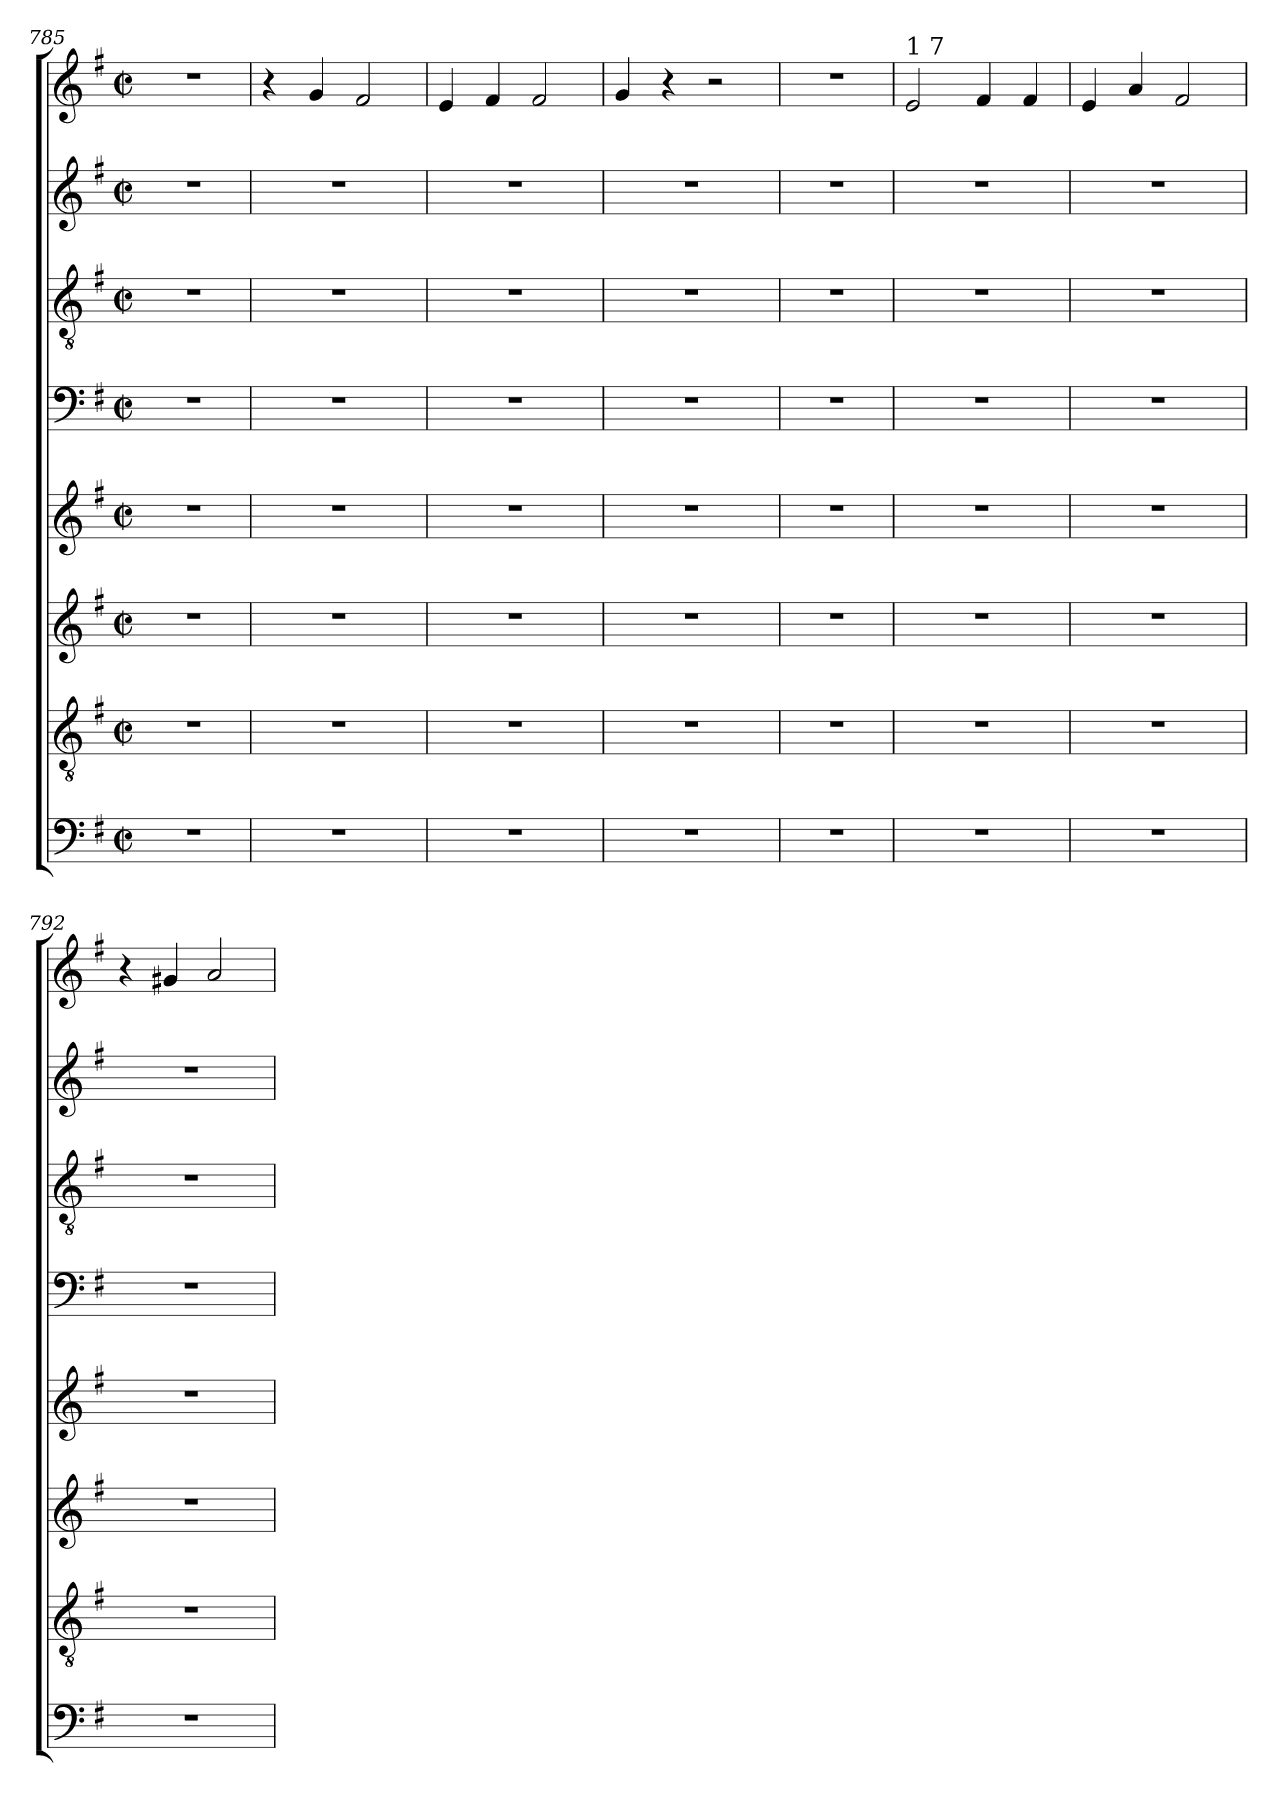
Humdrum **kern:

**kern	**kern	**kern	**kern	**kern	**kern	**kern	**kern
*part8	*part7	*part6	*part5	*part4	*part3	*part2	*part1
*staff8	*staff7	*staff6	*staff5	*staff4	*staff3	*staff2	*staff1
*clefF4	*clefGv2	*clefG2	*clefG2	*clefF4	*clefGv2	*clefG2	*clefG2
*k[f#]	*k[f#]	*k[f#]	*k[f#]	*k[f#]	*k[f#]	*k[f#]	*k[f#]
*G:	*G:	*G:	*G:	*G:	*G:	*G:	*G:
*M2/2	*M2/2	*M2/2	*M2/2	*M2/2	*M2/2	*M2/2	*M2/2
*met(c|)	*met(c|)	*met(c|)	*met(c|)	*met(c|)	*met(c|)	*met(c|)	*met(c|)
=785	=785	=785	=785	=785	=785	=785	=785
1r	1r	1r	1r	1r	1r	1r	1r
=786	=786	=786	=786	=786	=786	=786	=786
1r	1r	1r	1r	1r	1r	1r	4r
.	.	.	.	.	.	.	4g/
.	.	.	.	.	.	.	2f#/
=787	=787	=787	=787	=787	=787	=787	=787
1r	1r	1r	1r	1r	1r	1r	4e/
.	.	.	.	.	.	.	4f#/
.	.	.	.	.	.	.	2f#/
=788	=788	=788	=788	=788	=788	=788	=788
1r	1r	1r	1r	1r	1r	1r	4g/
.	.	.	.	.	.	.	4r
.	.	.	.	.	.	.	2r
=789	=789	=789	=789	=789	=789	=789	=789
1r	1r	1r	1r	1r	1r	1r	1r
!!LO:LB:g=z
=790	=790	=790	=790	=790	=790	=790	=790
!	!	!	!	!	!	!	!LO:TX:a:t=1 7
1r	1r	1r	1r	1r	1r	1r	2e/
.	.	.	.	.	.	.	4f#/
.	.	.	.	.	.	.	4f#/
=791	=791	=791	=791	=791	=791	=791	=791
1r	1r	1r	1r	1r	1r	1r	4e/
.	.	.	.	.	.	.	4a/
.	.	.	.	.	.	.	2f#/
=792	=792	=792	=792	=792	=792	=792	=792
1r	1r	1r	1r	1r	1r	1r	4r
.	.	.	.	.	.	.	4g#X/
.	.	.	.	.	.	.	2a/
=	=	=	=	=	=	=	=
*-	*-	*-	*-	*-	*-	*-	*-
